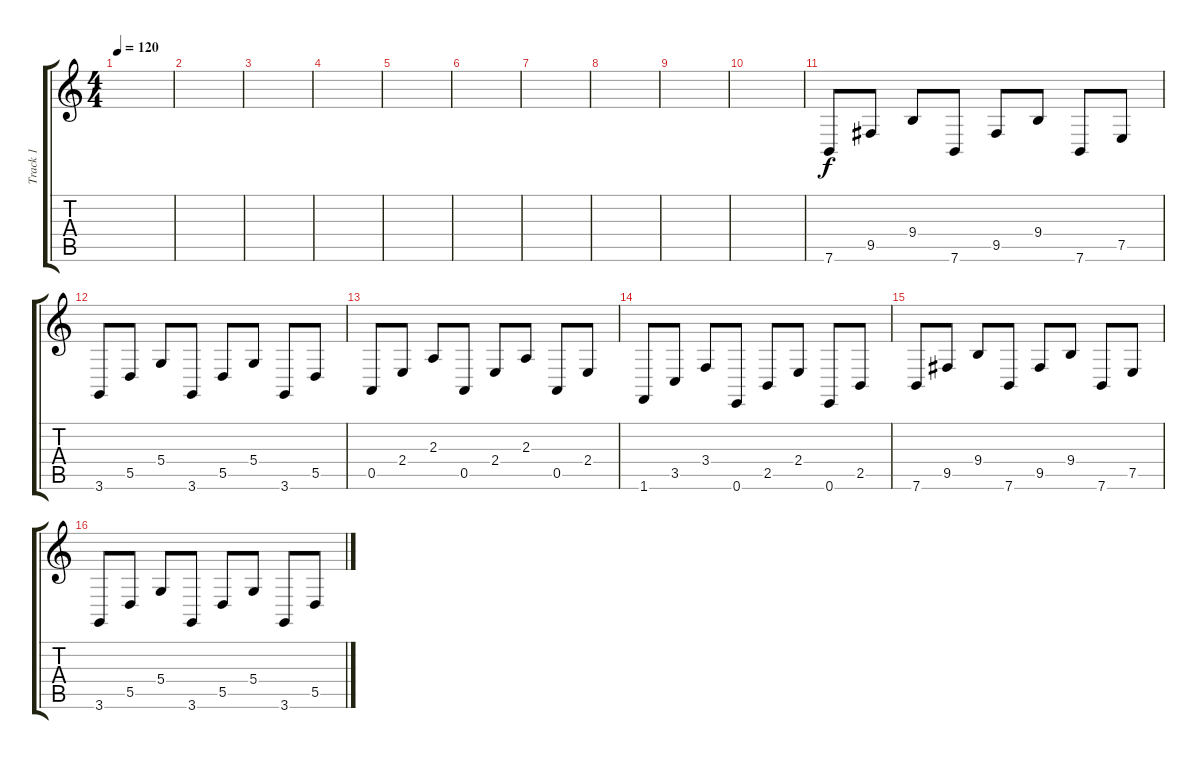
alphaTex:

\track ("Track 1" "Track 1") {instrument stringensemble1}
\staff {score tabs}
\tuning (E4 B3 G3 D3 A2 E2) {hide}
\ts (4 4)
\tempo 120
\clef g2
\ks c
|
|
|
|
|
|
|
|
|
|
7.6.8 9.5.8 9.4.8 7.6.8 9.5.8 9.4.8 7.6.8 7.5.8 |
3.6.8 5.5.8 5.4.8 3.6.8 5.5.8 5.4.8 3.6.8 5.5.8 |
0.5.8 2.4.8 2.3.8 0.5.8 2.4.8 2.3.8 0.5.8 2.4.8 |
1.6.8 3.5.8 3.4.8 0.6.8 2.5.8 2.4.8 0.6.8 2.5.8 |
7.6.8 9.5.8 9.4.8 7.6.8 9.5.8 9.4.8 7.6.8 7.5.8 |
3.6.8 5.5.8 5.4.8 3.6.8 5.5.8 5.4.8 3.6.8 5.5.8
